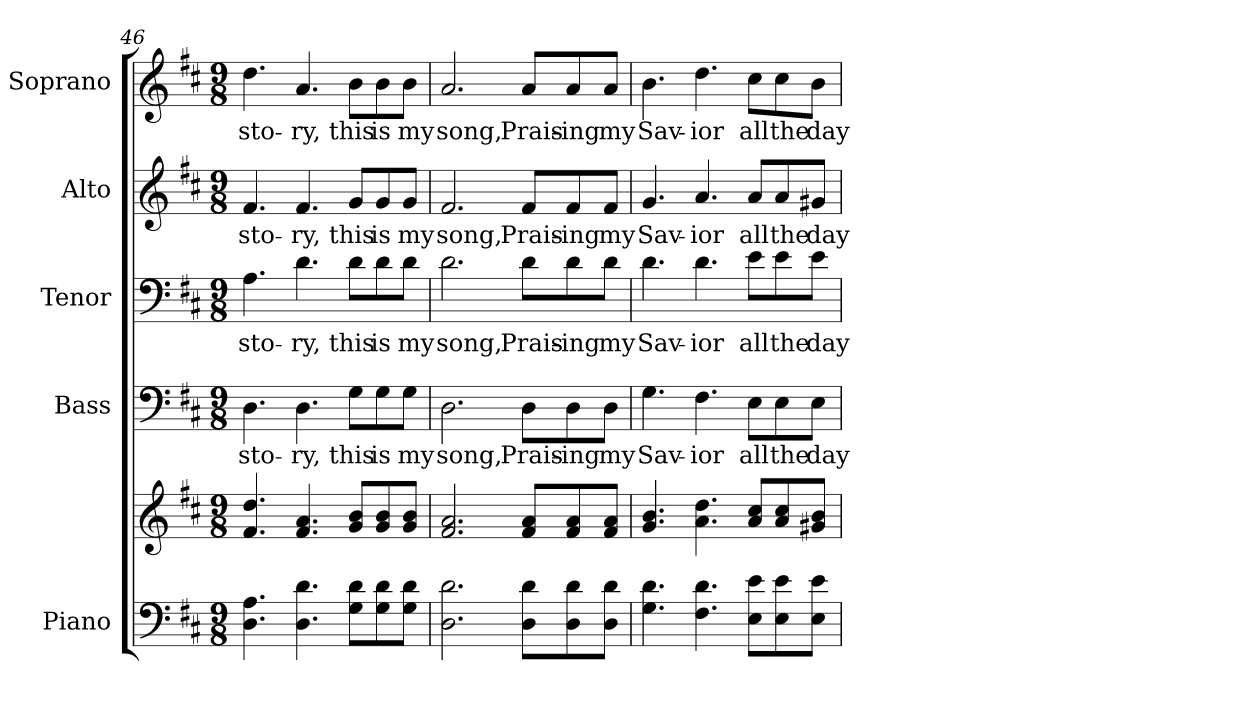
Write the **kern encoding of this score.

**kern	**kern	**kern	**text	**kern	**text	**kern	**text	**kern	**text
*part5	*part5	*part4	*part4	*part3	*part3	*part2	*part2	*part1	*part1
*staff6	*staff5	*staff4	*staff4	*staff3	*staff3	*staff2	*staff2	*staff1	*staff1
*I"Piano	*	*I"Bass	*	*I"Tenor	*	*I"Alto	*	*I"Soprano	*
*I'Pno.	*	*I'B.	*	*I'T.	*	*I'A.	*	*I'S.	*
*clefF4	*clefG2	*clefF4	*	*clefF4	*	*clefG2	*	*clefG2	*
*k[f#c#]	*k[f#c#]	*k[f#c#]	*	*k[f#c#]	*	*k[f#c#]	*	*k[f#c#]	*
*D:	*D:	*D:	*	*D:	*	*D:	*	*D:	*
*M9/8	*M9/8	*M9/8	*	*M9/8	*	*M9/8	*	*M9/8	*
=46	=46	=46	=46	=46	=46	=46	=46	=46	=46
!	!	!	!LO:LY:b:color=#000000	!	!	!	!	!	!
!	!	!	!	!	!LO:LY:b:color=#000000	!	!	!	!
!	!	!	!	!	!	!	!LO:LY:b:color=#000000	!	!
!	!	!	!	!	!	!	!	!	!LO:LY:b:color=#000000
4.Di\ 4.Ai	4.f#i/ 4.ddi	4.Di\	sto-	4.Ai\	sto-	4.f#i/	sto-	4.ddi\	sto-
!	!	!	!LO:LY:b:color=#000000	!	!	!	!	!	!
!	!	!	!	!	!LO:LY:b:color=#000000	!	!	!	!
!	!	!	!	!	!	!	!LO:LY:b:color=#000000	!	!
!	!	!	!	!	!	!	!	!	!LO:LY:b:color=#000000
4.Di\ 4.di	4.f#i/ 4.ai	4.Di\	-ry,	4.di\	-ry,	4.f#i/	-ry,	4.ai/	-ry,
!	!	!	!LO:LY:b:color=#000000	!	!	!	!	!	!
!	!	!	!	!	!LO:LY:b:color=#000000	!	!	!	!
!	!	!	!	!	!	!	!LO:LY:b:color=#000000	!	!
!	!	!	!	!	!	!	!	!	!LO:LY:b:color=#000000
8Gi\ 8di\L	8gi/ 8bi/L	8Gi\L	this	8di\L	this	8gi/L	this	8bi\L	this
!	!	!	!LO:LY:b:color=#000000	!	!	!	!	!	!
!	!	!	!	!	!LO:LY:b:color=#000000	!	!	!	!
!	!	!	!	!	!	!	!LO:LY:b:color=#000000	!	!
!	!	!	!	!	!	!	!	!	!LO:LY:b:color=#000000
8Gi\ 8di\	8gi/ 8bi/	8Gi\	is	8di\	is	8gi/	is	8bi\	is
!	!	!	!LO:LY:b:color=#000000	!	!	!	!	!	!
!	!	!	!	!	!LO:LY:b:color=#000000	!	!	!	!
!	!	!	!	!	!	!	!LO:LY:b:color=#000000	!	!
!	!	!	!	!	!	!	!	!	!LO:LY:b:color=#000000
8Gi\ 8di\J	8gi/ 8bi/J	8Gi\J	my	8di\J	my	8gi/J	my	8bi\J	my
!!LO:PB:g=z
=47	=47	=47	=47	=47	=47	=47	=47	=47	=47
!	!	!	!LO:LY:b:color=#000000	!	!	!	!	!	!
!	!	!	!	!	!LO:LY:b:color=#000000	!	!	!	!
!	!	!	!	!	!	!	!LO:LY:b:color=#000000	!	!
!	!	!	!	!	!	!	!	!	!LO:LY:b:color=#000000
2.Di\ 2.di	2.f#i/ 2.ai	2.Di\	song,	2.di\	song,	2.f#i/	song,	2.ai/	song,
!	!	!	!LO:LY:b:color=#000000	!	!	!	!	!	!
!	!	!	!	!	!LO:LY:b:color=#000000	!	!	!	!
!	!	!	!	!	!	!	!LO:LY:b:color=#000000	!	!
!	!	!	!	!	!	!	!	!	!LO:LY:b:color=#000000
8Di\ 8di\L	8f#i/ 8ai/L	8Di\L	Prais-	8di\L	Prais-	8f#i/L	Prais-	8ai/L	Prais-
!	!	!	!LO:LY:b:color=#000000	!	!	!	!	!	!
!	!	!	!	!	!LO:LY:b:color=#000000	!	!	!	!
!	!	!	!	!	!	!	!LO:LY:b:color=#000000	!	!
!	!	!	!	!	!	!	!	!	!LO:LY:b:color=#000000
8Di\ 8di\	8f#i/ 8ai/	8Di\	-ing	8di\	-ing	8f#i/	-ing	8ai/	-ing
!	!	!	!LO:LY:b:color=#000000	!	!	!	!	!	!
!	!	!	!	!	!LO:LY:b:color=#000000	!	!	!	!
!	!	!	!	!	!	!	!LO:LY:b:color=#000000	!	!
!	!	!	!	!	!	!	!	!	!LO:LY:b:color=#000000
8Di\ 8di\J	8f#i/ 8ai/J	8Di\J	my	8di\J	my	8f#i/J	my	8ai/J	my
=48	=48	=48	=48	=48	=48	=48	=48	=48	=48
!	!	!	!LO:LY:b:color=#000000	!	!	!	!	!	!
!	!	!	!	!	!LO:LY:b:color=#000000	!	!	!	!
!	!	!	!	!	!	!	!LO:LY:b:color=#000000	!	!
!	!	!	!	!	!	!	!	!	!LO:LY:b:color=#000000
4.Gi\ 4.di	4.gi/ 4.bi	4.Gi\	Sav-	4.di\	Sav-	4.gi/	Sav-	4.bi\	Sav-
!	!	!	!LO:LY:b:color=#000000	!	!	!	!	!	!
!	!	!	!	!	!LO:LY:b:color=#000000	!	!	!	!
!	!	!	!	!	!	!	!LO:LY:b:color=#000000	!	!
!	!	!	!	!	!	!	!	!	!LO:LY:b:color=#000000
4.F#i\ 4.di	4.ai\ 4.ddi	4.F#i\	-ior	4.di\	-ior	4.ai/	-ior	4.ddi\	-ior
!	!	!	!LO:LY:b:color=#000000	!	!	!	!	!	!
!	!	!	!	!	!LO:LY:b:color=#000000	!	!	!	!
!	!	!	!	!	!	!	!LO:LY:b:color=#000000	!	!
!	!	!	!	!	!	!	!	!	!LO:LY:b:color=#000000
8Ei\ 8ei\L	8ai/ 8cc#i/L	8Ei\L	all	8ei\L	all	8ai/L	all	8cc#i\L	all
!	!	!	!LO:LY:b:color=#000000	!	!	!	!	!	!
!	!	!	!	!	!LO:LY:b:color=#000000	!	!	!	!
!	!	!	!	!	!	!	!LO:LY:b:color=#000000	!	!
!	!	!	!	!	!	!	!	!	!LO:LY:b:color=#000000
8Ei\ 8ei\	8ai/ 8cc#i/	8Ei\	the	8ei\	the	8ai/	the	8cc#i\	the
!	!	!	!LO:LY:b:color=#000000	!	!	!	!	!	!
!	!	!	!	!	!LO:LY:b:color=#000000	!	!	!	!
!	!	!	!	!	!	!	!LO:LY:b:color=#000000	!	!
!	!	!	!	!	!	!	!	!	!LO:LY:b:color=#000000
8Ei\ 8ei\J	8g#Xi/ 8bi/J	8Ei\J	day	8ei\J	day	8g#Xi/J	day	8bi\J	day
=	=	=	=	=	=	=	=	=	=
*-	*-	*-	*-	*-	*-	*-	*-	*-	*-
